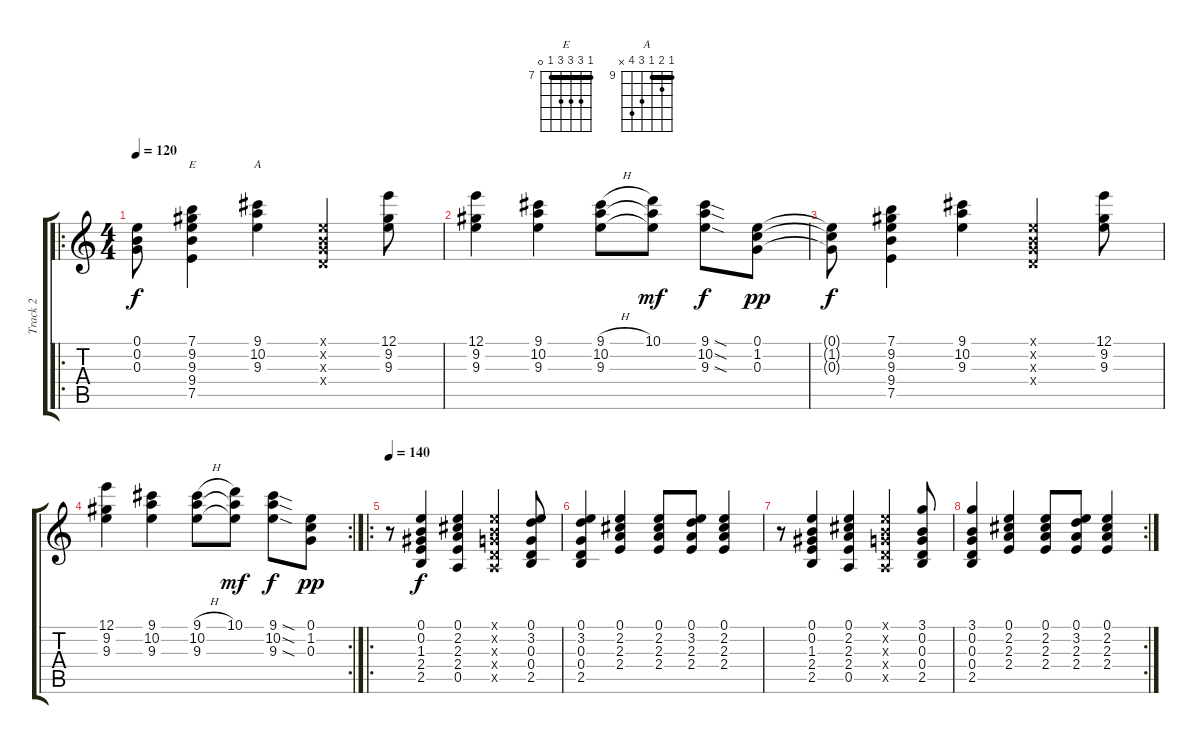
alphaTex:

\track ("Track 2" "Track 2") {instrument acousticguitarsteel}
\staff {score tabs}
\tuning (E4 B3 G3 D3 A2 E2) {hide}
\chord ("E" 7 9 9 9 7 0) {firstfret 7 barre 7}
\chord ("A" 9 10 9 11 12 x) {firstfret 9 barre 9}
\ro
\ts (4 4)
\tempo 120
\clef g2
\ks c
(0.1 0.2 0.3).8{dy f instrument acousticguitarsteel} (7.1 9.2 9.3 9.4 7.5).4{ch "E"} (9.1 10.2 9.3).4{ch "A"} (0.1{x} 0.2{x} 0.3{x} 0.4{x}).4 (12.1 9.2 9.3).8 |
(12.1 9.2 9.3).4 (9.1 10.2 9.3).4 (9.1{h} 10.2 9.3).8 (10.1 10.2{t} 9.3{t}).8{dy mf} (9.1{sod} 10.2{sod} 9.3{sod}).8{dy f} (0.1 1.2 0.3).8{dy pp} |
(0.1{t} 1.2{t} 0.3{t}).8{dy f} (7.1 9.2 9.3 9.4 7.5).4 (9.1 10.2 9.3).4 (0.1{x} 0.2{x} 0.3{x} 0.4{x}).4 (12.1 9.2 9.3).8 |
\rc 2
(12.1 9.2 9.3).4 (9.1 10.2 9.3).4 (9.1{h} 10.2 9.3).8 (10.1 10.2{t} 9.3{t}).8{dy mf} (9.1{sod} 10.2{sod} 9.3{sod}).8{dy f} (0.1 1.2 0.3).8{dy pp} |
\ro
\tempo 140
r.8 (0.1 0.2 1.3 2.4 2.5).4{dy f} (0.1 2.2 2.3 2.4 0.5).4 (0.1{x} 0.2{x} 0.3{x} 0.4{x} 0.5{x}).4 (0.1 3.2 0.3 0.4 2.5).8 |
(0.1 3.2 0.3 0.4 2.5).4 (0.1 2.2 2.3 2.4).4 (0.1 2.2 2.3 2.4).8 (0.1 3.2 2.3 2.4).8 (0.1 2.2 2.3 2.4).4 |
r.8 (0.1 0.2 1.3 2.4 2.5).4 (0.1 2.2 2.3 2.4 0.5).4 (0.1{x} 0.2{x} 0.3{x} 0.4{x} 0.5{x}).4 (3.1 0.2 0.3 0.4 2.5).8 |
\rc 2
(3.1 0.2 0.3 0.4 2.5).4 (0.1 2.2 2.3 2.4).4 (0.1 2.2 2.3 2.4).8 (0.1 3.2 2.3 2.4).8 (0.1 2.2 2.3 2.4).4
